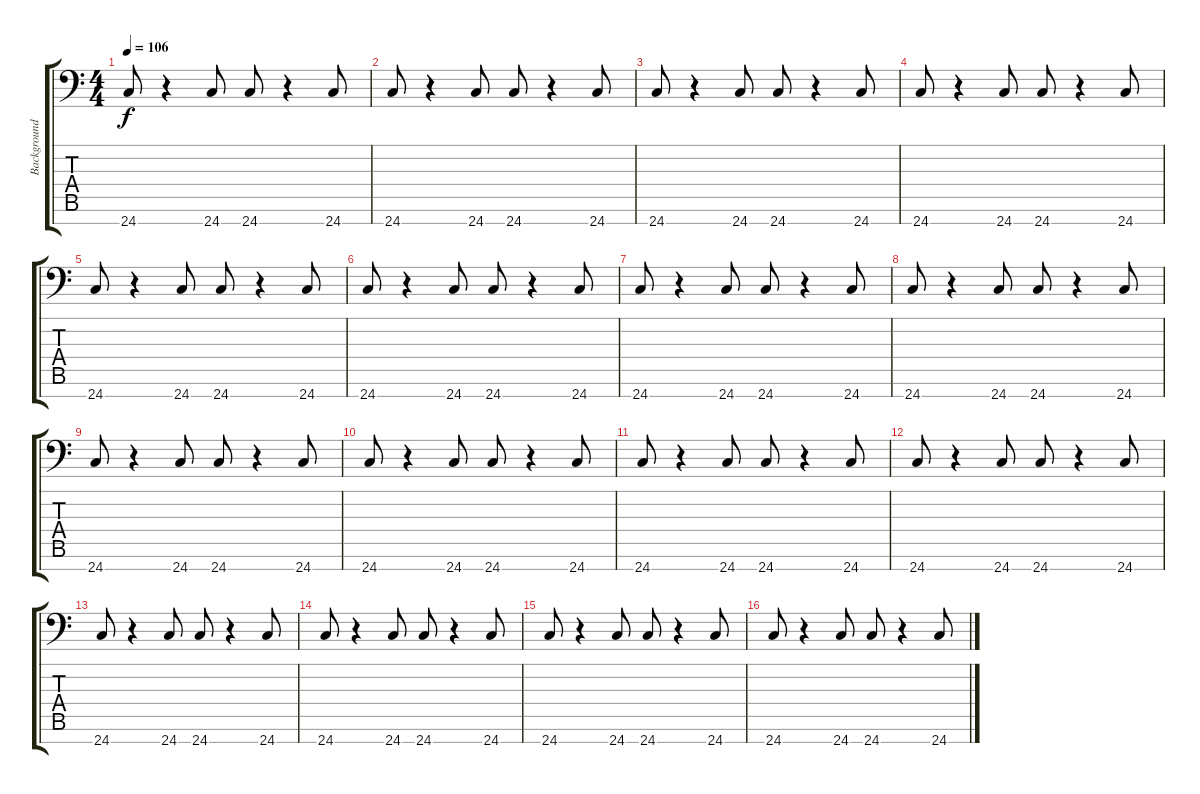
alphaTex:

\track ("Background" "Background") {instrument melodictom}
\staff {score tabs}
\tuning (E4 B3 G3 D3 A2 E2 C-1) {hide}
\ts (4 4)
\tempo 106
\clef f4
\ks c
24.7.8{dy f} r.4 24.7.8 24.7.8 r.4 24.7.8 |
24.7.8 r.4 24.7.8 24.7.8 r.4 24.7.8 |
24.7.8 r.4 24.7.8 24.7.8 r.4 24.7.8 |
24.7.8 r.4 24.7.8 24.7.8 r.4 24.7.8 |
24.7.8 r.4 24.7.8 24.7.8 r.4 24.7.8 |
24.7.8 r.4 24.7.8 24.7.8 r.4 24.7.8 |
24.7.8 r.4 24.7.8 24.7.8 r.4 24.7.8 |
24.7.8 r.4 24.7.8 24.7.8 r.4 24.7.8 |
24.7.8 r.4 24.7.8 24.7.8 r.4 24.7.8 |
24.7.8 r.4 24.7.8 24.7.8 r.4 24.7.8 |
24.7.8 r.4 24.7.8 24.7.8 r.4 24.7.8 |
24.7.8 r.4 24.7.8 24.7.8 r.4 24.7.8 |
24.7.8 r.4 24.7.8 24.7.8 r.4 24.7.8 |
24.7.8 r.4 24.7.8 24.7.8 r.4 24.7.8 |
24.7.8 r.4 24.7.8 24.7.8 r.4 24.7.8 |
24.7.8 r.4 24.7.8 24.7.8 r.4 24.7.8
